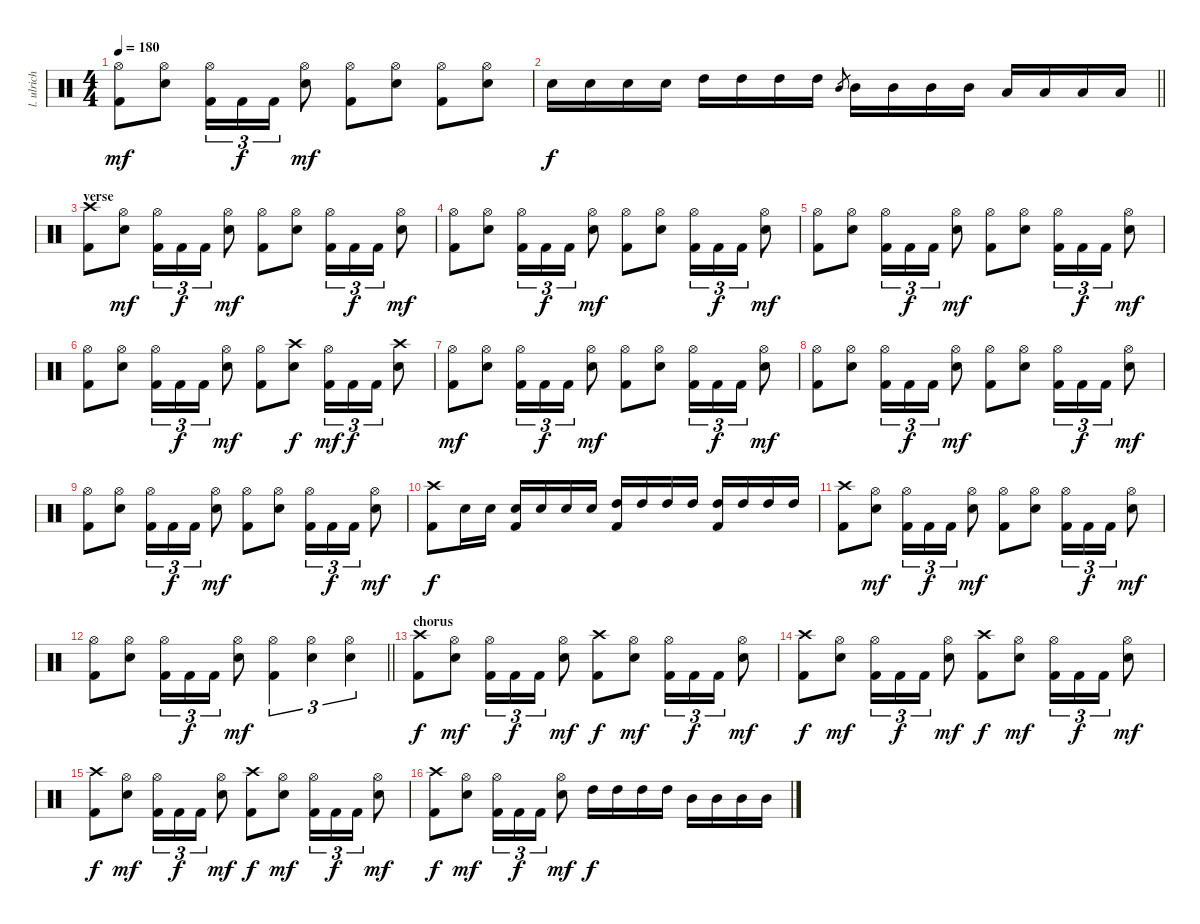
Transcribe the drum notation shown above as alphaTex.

\track ("l. ulrich - drums" "l. ulrich ") {instrument percussion}
\staff {score}
\articulation defaults
\ts (4 4)
\tempo 180
\clef neutral
\ks c
("Hi-Hat (open)" "Kick (hit) 2").8{dy mf} ("Hi-Hat (open)" "Snare (hit) 2").8 ("Hi-Hat (open)" "Kick (hit) 2").16{tu (3 2)} "Kick (hit) 2".16{tu (3 2) dy f} "Kick (hit) 2".16{tu (3 2)} ("Hi-Hat (open)" "Snare (hit) 2").8{dy mf} ("Hi-Hat (open)" "Kick (hit) 2").8 ("Hi-Hat (open)" "Snare (hit) 2").8 ("Hi-Hat (open)" "Kick (hit) 2").8 ("Hi-Hat (open)" "Snare (hit) 2").8 |
\barLineRight lightlight "Snare (hit) 2".16{dy f} "Snare (hit) 2".16 "Snare (hit) 2".16 "Snare (hit) 2".16 "High Tom (hit)".16 "High Tom (hit)".16 "High Tom (hit)".16 "High Tom (hit)".16 "Mid Tom (hit)".8{gr} "Mid Tom (hit)".16 "Mid Tom (hit)".16 "Mid Tom (hit)".16 "Mid Tom (hit)".16 "Low Tom (hit)".16 "Low Tom (hit)".16 "Low Tom (hit)".16 "Low Tom (hit)".16
|
\section ("" "verse")
("Crash high (hit)" "Kick (hit) 2").8 ("Hi-Hat (open)" "Snare (hit) 2").8{dy mf} ("Hi-Hat (open)" "Kick (hit) 2").16{tu (3 2)} "Kick (hit) 2".16{tu (3 2) dy f} "Kick (hit) 2".16{tu (3 2)} ("Hi-Hat (open)" "Snare (hit) 2").8{dy mf} ("Hi-Hat (open)" "Kick (hit) 2").8 ("Hi-Hat (open)" "Snare (hit) 2").8 ("Hi-Hat (open)" "Kick (hit) 2").16{tu (3 2)} "Kick (hit) 2".16{tu (3 2) dy f} "Kick (hit) 2".16{tu (3 2)} ("Hi-Hat (open)" "Snare (hit) 2").8{dy mf} |
("Hi-Hat (open)" "Kick (hit) 2").8 ("Hi-Hat (open)" "Snare (hit) 2").8 ("Hi-Hat (open)" "Kick (hit) 2").16{tu (3 2)} "Kick (hit) 2".16{tu (3 2) dy f} "Kick (hit) 2".16{tu (3 2)} ("Hi-Hat (open)" "Snare (hit) 2").8{dy mf} ("Hi-Hat (open)" "Kick (hit) 2").8 ("Hi-Hat (open)" "Snare (hit) 2").8 ("Hi-Hat (open)" "Kick (hit) 2").16{tu (3 2)} "Kick (hit) 2".16{tu (3 2) dy f} "Kick (hit) 2".16{tu (3 2)} ("Hi-Hat (open)" "Snare (hit) 2").8{dy mf} |
("Hi-Hat (open)" "Kick (hit) 2").8 ("Hi-Hat (open)" "Snare (hit) 2").8 ("Hi-Hat (open)" "Kick (hit) 2").16{tu (3 2)} "Kick (hit) 2".16{tu (3 2) dy f} "Kick (hit) 2".16{tu (3 2)} ("Hi-Hat (open)" "Snare (hit) 2").8{dy mf} ("Hi-Hat (open)" "Kick (hit) 2").8 ("Hi-Hat (open)" "Snare (hit) 2").8 ("Hi-Hat (open)" "Kick (hit) 2").16{tu (3 2)} "Kick (hit) 2".16{tu (3 2) dy f} "Kick (hit) 2".16{tu (3 2)} ("Hi-Hat (open)" "Snare (hit) 2").8{dy mf} |
("Hi-Hat (open)" "Kick (hit) 2").8 ("Hi-Hat (open)" "Snare (hit) 2").8 ("Hi-Hat (open)" "Kick (hit) 2").16{tu (3 2)} "Kick (hit) 2".16{tu (3 2) dy f} "Kick (hit) 2".16{tu (3 2)} ("Hi-Hat (open)" "Snare (hit) 2").8{dy mf} ("Hi-Hat (open)" "Kick (hit) 2").8 ("Crash high (hit)" "Snare (hit) 2").8{dy f} ("Hi-Hat (open)" "Kick (hit) 2").16{tu (3 2) dy mf} "Kick (hit) 2".16{tu (3 2) dy f} "Kick (hit) 2".16{tu (3 2)} ("Crash high (hit)" "Snare (hit) 2").8 |
("Hi-Hat (open)" "Kick (hit) 2").8{dy mf} ("Hi-Hat (open)" "Snare (hit) 2").8 ("Hi-Hat (open)" "Kick (hit) 2").16{tu (3 2)} "Kick (hit) 2".16{tu (3 2) dy f} "Kick (hit) 2".16{tu (3 2)} ("Hi-Hat (open)" "Snare (hit) 2").8{dy mf} ("Hi-Hat (open)" "Kick (hit) 2").8 ("Hi-Hat (open)" "Snare (hit) 2").8 ("Hi-Hat (open)" "Kick (hit) 2").16{tu (3 2)} "Kick (hit) 2".16{tu (3 2) dy f} "Kick (hit) 2".16{tu (3 2)} ("Hi-Hat (open)" "Snare (hit) 2").8{dy mf} |
("Hi-Hat (open)" "Kick (hit) 2").8 ("Hi-Hat (open)" "Snare (hit) 2").8 ("Hi-Hat (open)" "Kick (hit) 2").16{tu (3 2)} "Kick (hit) 2".16{tu (3 2) dy f} "Kick (hit) 2".16{tu (3 2)} ("Hi-Hat (open)" "Snare (hit) 2").8{dy mf} ("Hi-Hat (open)" "Kick (hit) 2").8 ("Hi-Hat (open)" "Snare (hit) 2").8 ("Hi-Hat (open)" "Kick (hit) 2").16{tu (3 2)} "Kick (hit) 2".16{tu (3 2) dy f} "Kick (hit) 2".16{tu (3 2)} ("Hi-Hat (open)" "Snare (hit) 2").8{dy mf} |
("Hi-Hat (open)" "Kick (hit) 2").8 ("Hi-Hat (open)" "Snare (hit) 2").8 ("Hi-Hat (open)" "Kick (hit) 2").16{tu (3 2)} "Kick (hit) 2".16{tu (3 2) dy f} "Kick (hit) 2".16{tu (3 2)} ("Hi-Hat (open)" "Snare (hit) 2").8{dy mf} ("Hi-Hat (open)" "Kick (hit) 2").8 ("Hi-Hat (open)" "Snare (hit) 2").8 ("Hi-Hat (open)" "Kick (hit) 2").16{tu (3 2)} "Kick (hit) 2".16{tu (3 2) dy f} "Kick (hit) 2".16{tu (3 2)} ("Hi-Hat (open)" "Snare (hit) 2").8{dy mf} |
("Crash high (hit)" "Kick (hit) 2").8{dy f} "Snare (hit) 2".16 "Snare (hit) 2".16 ("Snare (hit) 2" "Kick (hit) 2").16 "Snare (hit) 2".16 "Snare (hit) 2".16 "Snare (hit) 2".16 ("High Tom (hit)" "Kick (hit) 2").16 "High Tom (hit)".16 "High Tom (hit)".16 "High Tom (hit)".16 ("High Tom (hit)" "Kick (hit) 2").16 "High Tom (hit)".16 "High Tom (hit)".16 "High Tom (hit)".16 |
("Crash high (hit)" "Kick (hit) 2").8 ("Hi-Hat (open)" "Snare (hit) 2").8{dy mf} ("Hi-Hat (open)" "Kick (hit) 2").16{tu (3 2)} "Kick (hit) 2".16{tu (3 2) dy f} "Kick (hit) 2".16{tu (3 2)} ("Hi-Hat (open)" "Snare (hit) 2").8{dy mf} ("Hi-Hat (open)" "Kick (hit) 2").8 ("Hi-Hat (open)" "Snare (hit) 2").8 ("Hi-Hat (open)" "Kick (hit) 2").16{tu (3 2)} "Kick (hit) 2".16{tu (3 2) dy f} "Kick (hit) 2".16{tu (3 2)} ("Hi-Hat (open)" "Snare (hit) 2").8{dy mf} |
\barLineRight lightlight
("Hi-Hat (open)" "Kick (hit) 2").8 ("Hi-Hat (open)" "Snare (hit) 2").8 ("Hi-Hat (open)" "Kick (hit) 2").16{tu (3 2)} "Kick (hit) 2".16{tu (3 2) dy f} "Kick (hit) 2".16{tu (3 2)} ("Hi-Hat (open)" "Snare (hit) 2").8{dy mf} ("Hi-Hat (open)" "Kick (hit) 2").4{tu (3 2)} ("Hi-Hat (open)" "Snare (hit) 2").4{tu (3 2)} ("Hi-Hat (open)" "Snare (hit) 2").4{tu (3 2)} |
\section ("" "chorus")
("Crash high (hit)" "Kick (hit) 2").8{dy f} ("Hi-Hat (open)" "Snare (hit) 2").8{dy mf} ("Hi-Hat (open)" "Kick (hit) 2").16{tu (3 2)} "Kick (hit) 2".16{tu (3 2) dy f} "Kick (hit) 2".16{tu (3 2)} ("Hi-Hat (open)" "Snare (hit) 2").8{dy mf} ("Crash high (hit)" "Kick (hit) 2").8{dy f} ("Hi-Hat (open)" "Snare (hit) 2").8{dy mf} ("Hi-Hat (open)" "Kick (hit) 2").16{tu (3 2)} "Kick (hit) 2".16{tu (3 2) dy f} "Kick (hit) 2".16{tu (3 2)} ("Hi-Hat (open)" "Snare (hit) 2").8{dy mf} |
("Crash high (hit)" "Kick (hit) 2").8{dy f} ("Hi-Hat (open)" "Snare (hit) 2").8{dy mf} ("Hi-Hat (open)" "Kick (hit) 2").16{tu (3 2)} "Kick (hit) 2".16{tu (3 2) dy f} "Kick (hit) 2".16{tu (3 2)} ("Hi-Hat (open)" "Snare (hit) 2").8{dy mf} ("Crash high (hit)" "Kick (hit) 2").8{dy f} ("Hi-Hat (open)" "Snare (hit) 2").8{dy mf} ("Hi-Hat (open)" "Kick (hit) 2").16{tu (3 2)} "Kick (hit) 2".16{tu (3 2) dy f} "Kick (hit) 2".16{tu (3 2)} ("Hi-Hat (open)" "Snare (hit) 2").8{dy mf} |
("Crash high (hit)" "Kick (hit) 2").8{dy f} ("Hi-Hat (open)" "Snare (hit) 2").8{dy mf} ("Hi-Hat (open)" "Kick (hit) 2").16{tu (3 2)} "Kick (hit) 2".16{tu (3 2) dy f} "Kick (hit) 2".16{tu (3 2)} ("Hi-Hat (open)" "Snare (hit) 2").8{dy mf} ("Crash high (hit)" "Kick (hit) 2").8{dy f} ("Hi-Hat (open)" "Snare (hit) 2").8{dy mf} ("Hi-Hat (open)" "Kick (hit) 2").16{tu (3 2)} "Kick (hit) 2".16{tu (3 2) dy f} "Kick (hit) 2".16{tu (3 2)} ("Hi-Hat (open)" "Snare (hit) 2").8{dy mf} |
("Crash high (hit)" "Kick (hit) 2").8{dy f} ("Hi-Hat (open)" "Snare (hit) 2").8{dy mf} ("Hi-Hat (open)" "Kick (hit) 2").16{tu (3 2)} "Kick (hit) 2".16{tu (3 2) dy f} "Kick (hit) 2".16{tu (3 2)} ("Hi-Hat (open)" "Snare (hit) 2").8{dy mf} "High Tom (hit)".16{dy f} "High Tom (hit)".16 "High Tom (hit)".16 "High Tom (hit)".16 "Mid Tom (hit)".16 "Mid Tom (hit)".16 "Mid Tom (hit)".16 "Mid Tom (hit)".16
